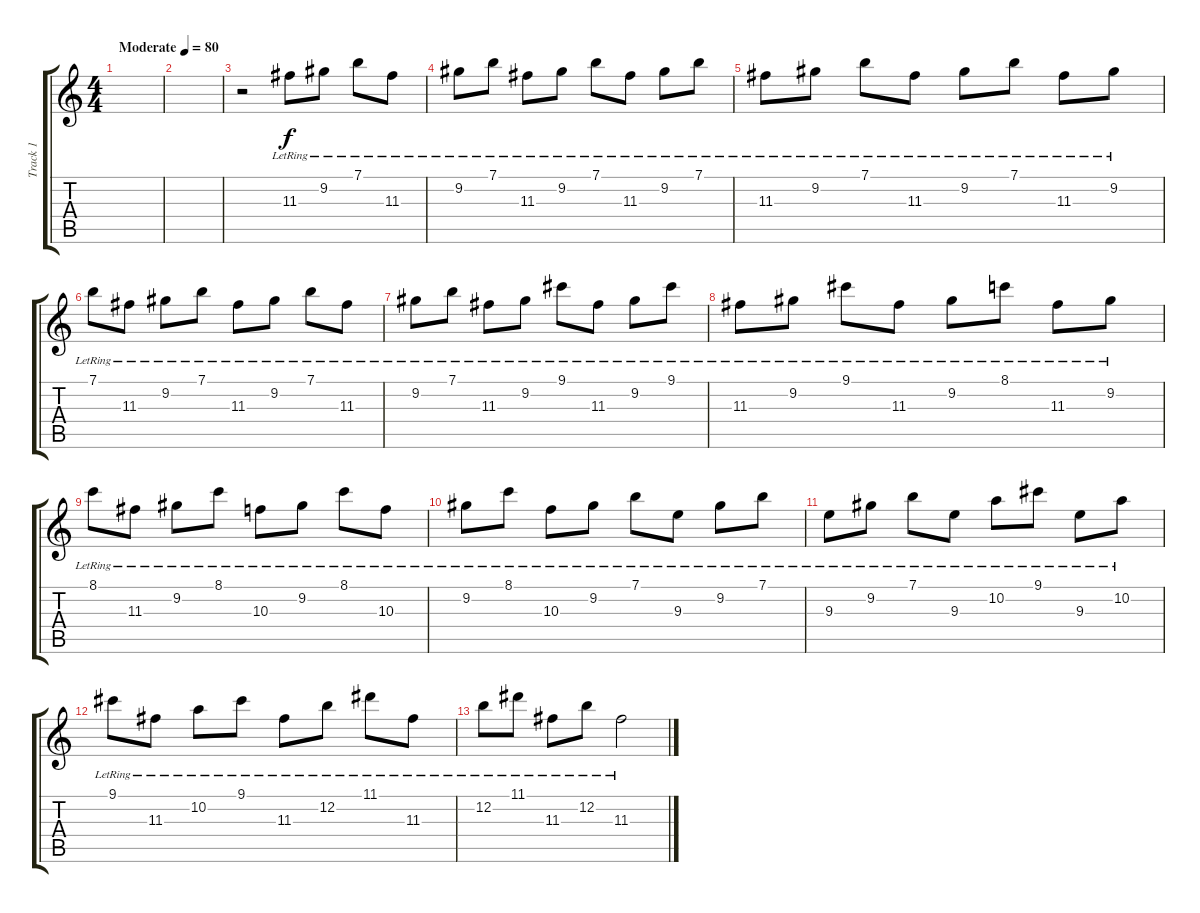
\track ("Track 1" "Track 1") {instrument acousticguitarnylon}
\staff {score tabs}
\tuning (E4 B3 G3 D3 A2 E2) {hide}
\ts (4 4)
\tempo (80 "Moderate")
\clef g2
\ks c
|
|
r.2 11.3{lr}.8 9.2{lr}.8 7.1{lr}.8 11.3{lr}.8 |
9.2{lr}.8 7.1{lr}.8 11.3{lr}.8 9.2{lr}.8 7.1{lr}.8 11.3{lr}.8 9.2{lr}.8 7.1{lr}.8 |
11.3{lr}.8 9.2{lr}.8 7.1{lr}.8 11.3{lr}.8 9.2{lr}.8 7.1{lr}.8 11.3{lr}.8 9.2{lr}.8 |
7.1{lr}.8 11.3{lr}.8 9.2{lr}.8 7.1{lr}.8 11.3{lr}.8 9.2{lr}.8 7.1{lr}.8 11.3{lr}.8 |
9.2{lr}.8 7.1{lr}.8 11.3{lr}.8 9.2{lr}.8 9.1{lr}.8 11.3{lr}.8 9.2{lr}.8 9.1{lr}.8 |
11.3{lr}.8 9.2{lr}.8 9.1{lr}.8 11.3{lr}.8 9.2{lr}.8 8.1{lr}.8 11.3{lr}.8 9.2{lr}.8 |
8.1{lr}.8 11.3{lr}.8 9.2{lr}.8 8.1{lr}.8 10.3{lr}.8 9.2{lr}.8 8.1{lr}.8 10.3{lr}.8 |
9.2{lr}.8 8.1{lr}.8 10.3{lr}.8 9.2{lr}.8 7.1{lr}.8 9.3{lr}.8 9.2{lr}.8 7.1{lr}.8 |
9.3{lr}.8 9.2{lr}.8 7.1{lr}.8 9.3{lr}.8 10.2{lr}.8 9.1{lr}.8 9.3{lr}.8 10.2{lr}.8 |
9.1{lr}.8 11.3{lr}.8 10.2{lr}.8 9.1{lr}.8 11.3{lr}.8 12.2{lr}.8 11.1{lr}.8 11.3{lr}.8 |
12.2{lr}.8 11.1{lr}.8 11.3{lr}.8 12.2{lr}.8 11.3{lr}.2
